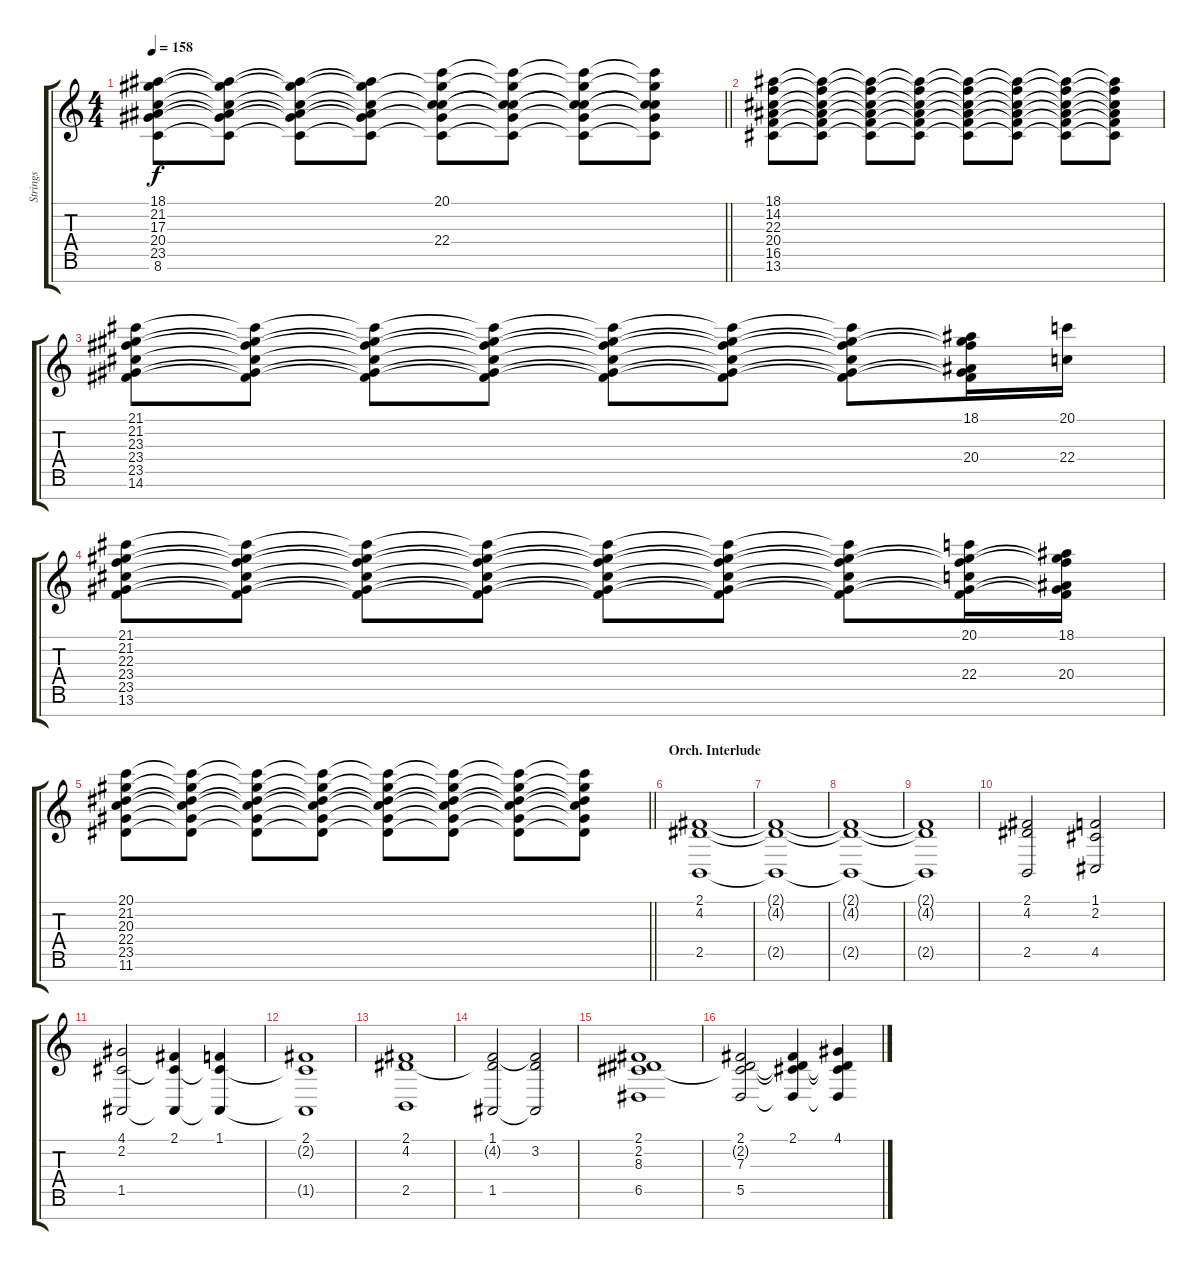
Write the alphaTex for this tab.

\track ("Strings" "Strings") {instrument stringensemble1}
\staff {score tabs}
\tuning (E4 B3 G3 D3 A2 E3 B1) {hide}
\ts (4 4)
\tempo 158
\clef g2
\barLineRight lightlight
\ks c
(18.1 21.2 17.3 20.4 23.5 8.6).8{dy f} (18.1{t} 21.2{t} 17.3{t} 20.4{t} 23.5{t} 8.6{t}).8 (18.1{t} 21.2{t} 17.3{t} 20.4{t} 23.5{t} 8.6{t}).8 (18.1{t} 21.2{t} 17.3{t} 20.4{t} 23.5{t} 8.6{t}).8 (20.1 21.2{t} 17.3{t} 22.4 23.5{t} 8.6{t}).8 (20.1{t} 21.2{t} 17.3{t} 22.4{t} 23.5{t} 8.6{t}).8 (20.1{t} 21.2{t} 17.3{t} 22.4{t} 23.5{t} 8.6{t}).8 (20.1{t} 21.2{t} 17.3{t} 22.4{t} 23.5{t} 8.6{t}).8 |
(18.1 14.2 22.3 20.4 16.5 13.6).8 (18.1{t} 14.2{t} 22.3{t} 20.4{t} 16.5{t} 13.6{t}).8 (18.1{t} 14.2{t} 22.3{t} 20.4{t} 16.5{t} 13.6{t}).8 (18.1{t} 14.2{t} 22.3{t} 20.4{t} 16.5{t} 13.6{t}).8 (18.1{t} 14.2{t} 22.3{t} 20.4{t} 16.5{t} 13.6{t}).8 (18.1{t} 14.2{t} 22.3{t} 20.4{t} 16.5{t} 13.6{t}).8 (18.1{t} 14.2{t} 22.3{t} 20.4{t} 16.5{t} 13.6{t}).8 (18.1{t} 14.2{t} 22.3{t} 20.4{t} 16.5{t} 13.6{t}).8 |
(21.1 21.2 23.3 23.4 23.5 14.6).8 (21.1{t} 21.2{t} 23.3{t} 23.4{t} 23.5{t} 14.6{t}).8 (21.1{t} 21.2{t} 23.3{t} 23.4{t} 23.5{t} 14.6{t}).8 (21.1{t} 21.2{t} 23.3{t} 23.4{t} 23.5{t} 14.6{t}).8 (21.1{t} 21.2{t} 23.3{t} 23.4{t} 23.5{t} 14.6{t}).8 (21.1{t} 21.2{t} 23.3{t} 23.4{t} 23.5{t} 14.6{t}).8 (21.1{t} 21.2{t} 23.3{t} 23.4{t} 23.5{t} 14.6{t}).8 (18.1 21.2{t} 23.3{t} 20.4 23.5{t} 14.6{t}).16 (20.1 22.4).16 |
(21.1 21.2 22.3 23.4 23.5 13.6).8 (21.1{t} 21.2{t} 22.3{t} 23.4{t} 23.5{t} 13.6{t}).8 (21.1{t} 21.2{t} 22.3{t} 23.4{t} 23.5{t} 13.6{t}).8 (21.1{t} 21.2{t} 22.3{t} 23.4{t} 23.5{t} 13.6{t}).8 (21.1{t} 21.2{t} 22.3{t} 23.4{t} 23.5{t} 13.6{t}).8 (21.1{t} 21.2{t} 22.3{t} 23.4{t} 23.5{t} 13.6{t}).8 (21.1{t} 21.2{t} 22.3{t} 23.4{t} 23.5{t} 13.6{t}).8 (20.1 21.2{t} 22.3{t} 22.4 23.5{t} 13.6{t}).16 (18.1 21.2{t} 22.3{t} 20.4 23.5{t} 13.6{t}).16 |
\barLineRight lightlight
(20.1 21.2 20.3 22.4 23.5 11.6).8 (20.1{t} 21.2{t} 20.3{t} 22.4{t} 23.5{t} 11.6{t}).8 (20.1{t} 21.2{t} 20.3{t} 22.4{t} 23.5{t} 11.6{t}).8 (20.1{t} 21.2{t} 20.3{t} 22.4{t} 23.5{t} 11.6{t}).8 (20.1{t} 21.2{t} 20.3{t} 22.4{t} 23.5{t} 11.6{t}).8 (20.1{t} 21.2{t} 20.3{t} 22.4{t} 23.5{t} 11.6{t}).8 (20.1{t} 21.2{t} 20.3{t} 22.4{t} 23.5{t} 11.6{t}).8 (20.1{t} 21.2{t} 20.3{t} 22.4{t} 23.5{t} 11.6{t}).8 |
\section ("" "Orch. Interlude")
(2.1 4.2 2.5).1 |
(2.1{t} 4.2{t} 2.5{t}).1 |
(2.1{t} 4.2{t} 2.5{t}).1 |
(2.1{t} 4.2{t} 2.5{t}).1 |
(2.1 4.2 2.5).2 (1.1 2.2 4.5).2 |
(4.1 2.2 1.5).2 (2.1 2.2{t} 1.5{t}).4 (1.1 2.2{t} 1.5{t}).4 |
(2.1 2.2{t} 1.5{t}).1 |
(2.1 4.2 2.5).1 |
(1.1 4.2{t} 1.5).2 (1.1{t} 3.2 1.5{t}).2 |
(2.1 2.2 8.3 6.5).1 |
(2.1 2.2{t} 7.3 5.5).2 (2.1 2.2{t} 7.3{t} 5.5{t}).4 (4.1 2.2{t} 7.3{t} 5.5{t}).4
